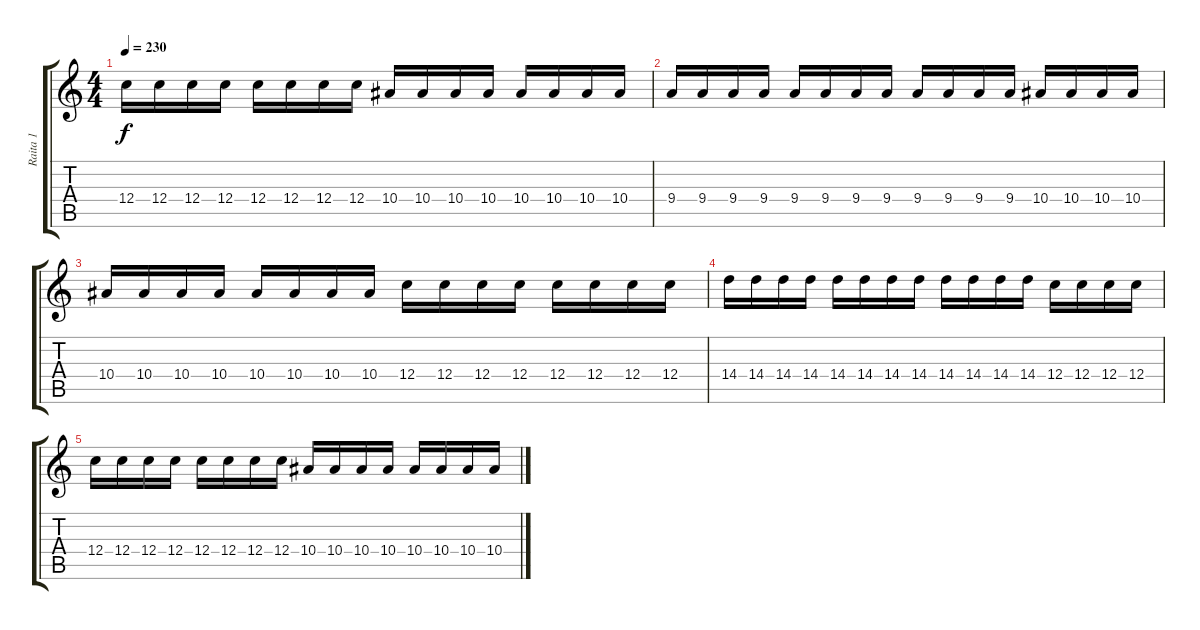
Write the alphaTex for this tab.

\track ("Raita 1" "Raita 1") {instrument distortionguitar}
\staff {score tabs}
\tuning (D4 A3 F3 C3 G2 D2) {hide}
\ts (4 4)
\tempo 230
\clef g2
\ks c
12.4.16{dy f} 12.4.16 12.4.16 12.4.16 12.4.16 12.4.16 12.4.16 12.4.16 10.4.16 10.4.16 10.4.16 10.4.16 10.4.16 10.4.16 10.4.16 10.4.16 |
9.4.16 9.4.16 9.4.16 9.4.16 9.4.16 9.4.16 9.4.16 9.4.16 9.4.16 9.4.16 9.4.16 9.4.16 10.4.16 10.4.16 10.4.16 10.4.16 |
10.4.16 10.4.16 10.4.16 10.4.16 10.4.16 10.4.16 10.4.16 10.4.16 12.4.16 12.4.16 12.4.16 12.4.16 12.4.16 12.4.16 12.4.16 12.4.16 |
14.4.16 14.4.16 14.4.16 14.4.16 14.4.16 14.4.16 14.4.16 14.4.16 14.4.16 14.4.16 14.4.16 14.4.16 12.4.16 12.4.16 12.4.16 12.4.16 |
12.4.16 12.4.16 12.4.16 12.4.16 12.4.16 12.4.16 12.4.16 12.4.16 10.4.16 10.4.16 10.4.16 10.4.16 10.4.16 10.4.16 10.4.16 10.4.16
